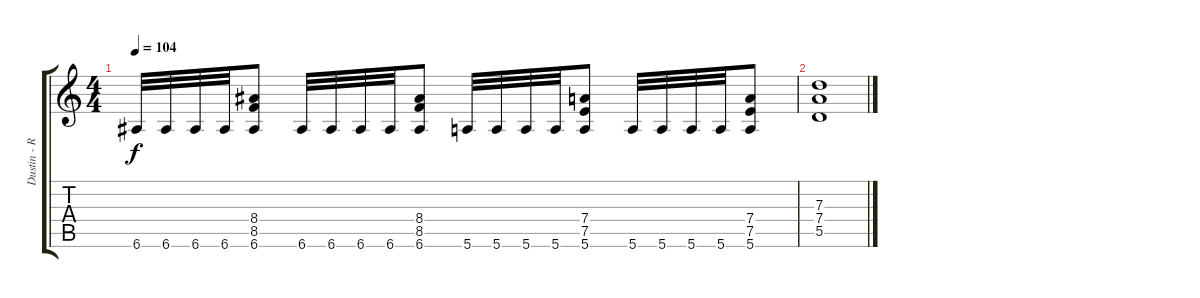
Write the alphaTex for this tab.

\track ("Dustin - Rythm Guitar" "Dustin - R") {instrument overdrivenguitar}
\staff {score tabs}
\tuning (E4 B3 G3 D3 A2 E2) {hide}
\ts (4 4)
\tempo 104
\clef g2
\ks c
6.6.32{dy f} 6.6.32 6.6.32 6.6.32 (8.4 8.5 6.6).8 6.6.32 6.6.32 6.6.32 6.6.32 (8.4 8.5 6.6).8 5.6.32 5.6.32 5.6.32 5.6.32 (7.4 7.5 5.6).8 5.6.32 5.6.32 5.6.32 5.6.32 (7.4 7.5 5.6).8 |
(7.3 7.4 5.5).1
